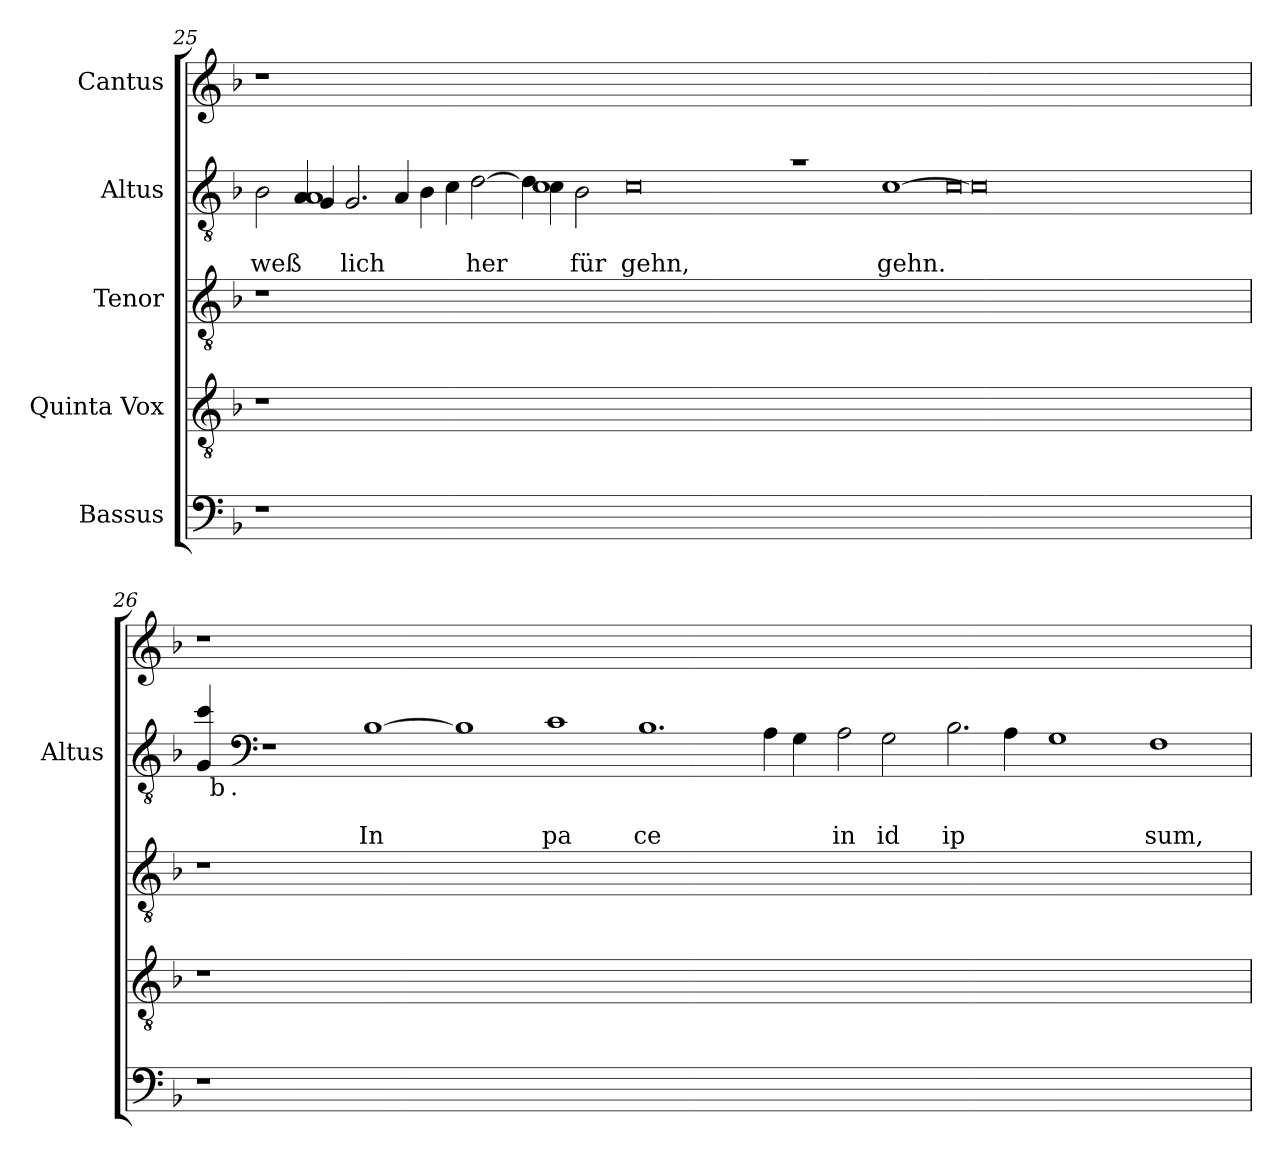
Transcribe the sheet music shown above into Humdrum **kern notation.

**kern	**kern	**kern	**kern	**text	**text	**kern
*part5	*part4	*part3	*part2	*part2	*part2	*part1
*staff5	*staff4	*staff3	*staff2	*staff2	*staff2	*staff1
*I"Bassus	*I"Quinta Vox	*I"Tenor	*I"Altus	*	*	*I"Cantus
*	*	*	*I'Altus	*	*	*
!!LO:LB:g=z
*clefF4	*clefGv2	*clefGv2	*clefGv2	*	*	*clefG2
*k[b-]	*k[b-]	*k[b-]	*k[b-]	*	*	*k[b-]
*F:	*F:	*F:	*F:	*	*	*F:
=25	=25	=25	=25	=25	=25	=25
!	!	!	!	!	!LO:LY:b	!
*	*	*	*^	*	*	*
*	*	*	*	*^	*	*	*
*	*	*	*	*	*^	*	*	*
1r	1r	1r	2B-\	2.ryy	0ryy	4%31ryy	.	weß	1r
.	.	.	4A/	.	.	.	.	.	.
.	.	.	4G/	1A	.	.	.	.	.
!	!	!	!	!	!	!	!	!LO:LY:b	!
000ryy	000ryy	000ryy	2.G/	.	.	.	.	lich	000ryy
.	.	.	4A/	1ryy	.	.	.	.	.
.	.	.	4B-\	.	1ryy	.	.	.	.
.	.	.	4c\	.	.	.	.	.	.
!	!	!	!	!	!	!	!	!LO:LY:b	!
.	.	.	[>2d\	.	.	.	.	her	.
.	.	.	.	1ryy	.	.	.	.	.
.	.	.	4d\]	.	4ryy	.	.	.	.
.	.	.	4c\	.	1c	.	.	.	.
!	!	!	!	!	!	!	!	!LO:LY:b	!
.	.	.	2B-\	.	.	.	.	für	.
.	.	.	.	1ryy	.	.	.	.	.
!	!	!	!	!	!	!	!	!LO:LY:b	!
.	.	.	0c	.	.	.	.	gehn,	.
.	.	.	.	.	1ryy	.	.	.	.
.	.	.	.	1ryy	.	.	.	.	.
.	.	.	.	.	1ryy	.	.	.	.
.	.	.	.	1ryy	.	.	.	.	.
.	.	.	1ra	.	.	.	.	.	.
.	.	.	.	.	1ryy	.	.	.	.
.	.	.	.	1ryy	.	.	.	.	.
!	!	!	!	!	!	!	!	!LO:LY:b	!
.	.	.	[>1c	.	.	.	.	gehn.	.
.	.	.	.	.	1ryy	.	.	.	.
.	.	.	.	1ryy	.	0c	.	.	.
.	.	.	0c]	.	.	.	.	.	.
.	.	.	.	.	1ryy	.	.	.	.
.	.	.	.	1ryy	.	.	.	.	.
0ryy	0ryy	0ryy	.	.	.	.	.	.	0ryy
.	.	.	.	.	1ryy	.	.	.	.
.	.	.	.	1ryy	.	1ryy	.	.	.
.	.	.	1ryy	.	.	.	.	.	.
.	.	.	.	.	2ryy	.	.	.	.
.	.	.	.	4ryy	4ryy	4ryy	.	.	.
16ryy	16ryy	16ryy	16ryy	16ryy	16ryy	16ryy	.	.	16ryy
*	*	*	*	*	*v	*v	*	*	*
!!LO:PB:g=z
=26	=26	=26	=26	=26	=26	=26	=26	=26
1r	1r	1r	4G/ 4cc/	16ryy	8ryy	.	.	1r
!	!	!	!	!LO:TX:b:t=b	!	!	!	!
.	.	.	.	1ryy	.	.	.	.
.	.	.	.	.	32ryy	.	.	.
!	!	!	!	!	!LO:TX:b:t=.	!	!	!
.	.	.	.	.	1ryy	.	.	.
*	*	*	*clefF4	*	*	*	*	*
.	.	.	1r	.	.	.	.	.
000ryy	000ryy	000ryy	.	.	.	.	.	000ryy
.	.	.	.	1ryy	.	.	.	.
.	.	.	.	.	1ryy	.	.	.
!	!	!	!	!	!	!	!LO:LY:b	!
.	.	.	[>1B-	.	.	.	In	.
.	.	.	.	1ryy	.	.	.	.
.	.	.	.	.	1ryy	.	.	.
.	.	.	1B-]	.	.	.	.	.
.	.	.	.	1ryy	.	.	.	.
.	.	.	.	.	1ryy	.	.	.
!	!	!	!	!	!	!	!LO:LY:b	!
.	.	.	1c	.	.	.	pa	.
.	.	.	.	1ryy	.	.	.	.
.	.	.	.	.	1ryy	.	.	.
!	!	!	!	!	!	!	!LO:LY:b	!
.	.	.	1.B-	.	.	.	ce	.
.	.	.	.	1ryy	.	.	.	.
.	.	.	.	.	1ryy	.	.	.
.	.	.	4A\	.	.	.	.	.
.	.	.	4G\	.	.	.	.	.
.	.	.	.	1ryy	.	.	.	.
.	.	.	.	.	1ryy	.	.	.
!	!	!	!	!	!	!	!LO:LY:b	!
.	.	.	2A\	.	.	.	in	.
!	!	!	!	!	!	!	!LO:LY:b	!
.	.	.	2G\	.	.	.	id	.
.	.	.	.	1ryy	.	.	.	.
.	.	.	.	.	1ryy	.	.	.
!	!	!	!	!	!	!	!LO:LY:b	!
.	.	.	2.B-\	.	.	.	ip	.
.	.	.	4A\	.	.	.	.	.
.	.	.	.	1ryy	.	.	.	.
.	.	.	.	.	1ryy	.	.	.
.	.	.	1G	.	.	.	.	.
1ryy	1ryy	1ryy	.	.	.	.	.	1ryy
.	.	.	.	1ryy	.	.	.	.
.	.	.	.	.	1ryy	.	.	.
!	!	!	!	!	!	!	!LO:LY:b	!
.	.	.	1F	.	.	.	sum,	.
4ryy	4ryy	4ryy	.	.	.	.	.	4ryy
.	.	.	.	8.ryy	.	.	.	.
.	.	.	.	.	16.ryy	.	.	.
*	*	*	*v	*v	*v	*	*	*
=	=	=	=	=	=	=
*-	*-	*-	*-	*-	*-	*-
